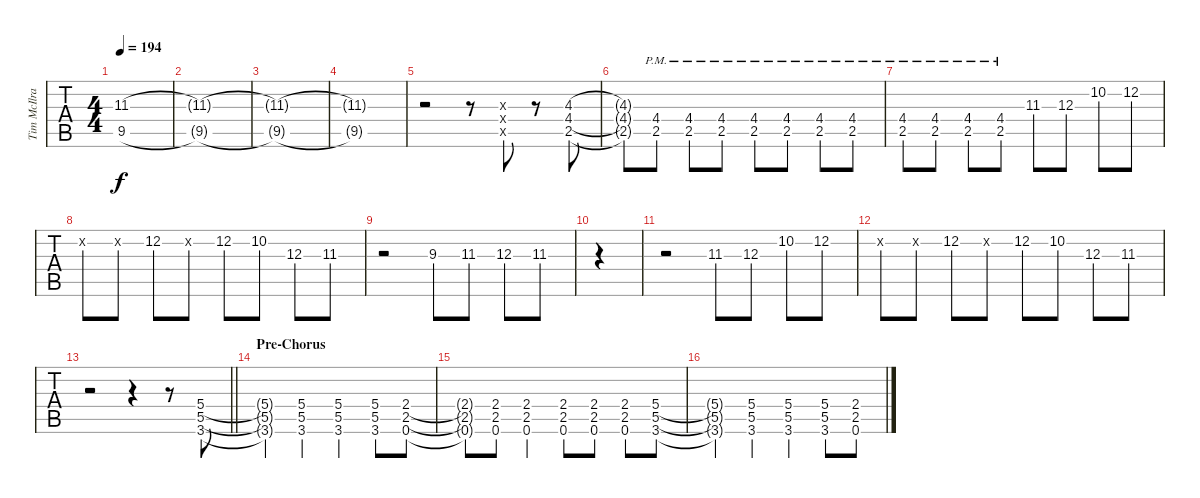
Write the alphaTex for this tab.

\track ("Tim McIlrath - Guitar One" "Tim McIlra") {instrument distortionguitar}
\staff {tabs}
\tuning (Eb4 Bb3 Gb3 Db3 Ab2 Eb2) {hide}
\ts (4 4)
\tempo 194
\clef g2
\ks c
(11.3{t} 9.5{t}).1{dy f} |
(11.3{t} 9.5{t}).1 |
(11.3{t} 9.5{t}).1 |
(11.3{t} 9.5{t}).1 |
r.2 r.8 (4.3{x} 5.4{x} 5.5{x}).8 r.8 (4.3 4.4 2.5).8 |
(4.3{t} 4.4{t} 2.5{t}).8 (4.4{pm} 2.5{pm}).8 (4.4{pm} 2.5{pm}).8 (4.4{pm} 2.5{pm}).8 (4.4{pm} 2.5{pm}).8 (4.4{pm} 2.5{pm}).8 (4.4{pm} 2.5{pm}).8 (4.4{pm} 2.5).8 |
(4.4{pm} 2.5{pm}).8 (4.4{pm} 2.5{pm}).8 (4.4{pm} 2.5{pm}).8 (4.4{pm} 2.5).8 11.3.8 12.3.8 10.2.8 12.2.8 |
12.2{x}.8 12.2{x}.8 12.2.8 12.2{x}.8 12.2.8 10.2.8 12.3.8 11.3.8 |
r.2 9.3.8 11.3.8 12.3.8 11.3.8 |
|
r.2 11.3.8 12.3.8 10.2.8 12.2.8 |
12.2{x}.8 12.2{x}.8 12.2.8 12.2{x}.8 12.2.8 10.2.8 12.3.8 11.3.8 |
\barLineRight lightlight
r.2 r.4 r.8 (5.4 5.5 3.6).8 |
\section ("" "Pre-Chorus")
(5.4{t} 5.5{t} 3.6{t}).4 (5.4 5.5 3.6).4 (5.4 5.5 3.6).4 (5.4 5.5 3.6).8 (2.4 2.5 0.6).8 |
(2.4{t} 2.5{t} 0.6{t}).8 (2.4 2.5 0.6).8 (2.4 2.5 0.6).4 (2.4 2.5 0.6).8 (2.4 2.5 0.6).8 (2.4 2.5 0.6).8 (5.4 5.5 3.6).8 |
(5.4{t} 5.5{t} 3.6{t}).4 (5.4 5.5 3.6).4 (5.4 5.5 3.6).4 (5.4 5.5 3.6).8 (2.4 2.5 0.6).8
